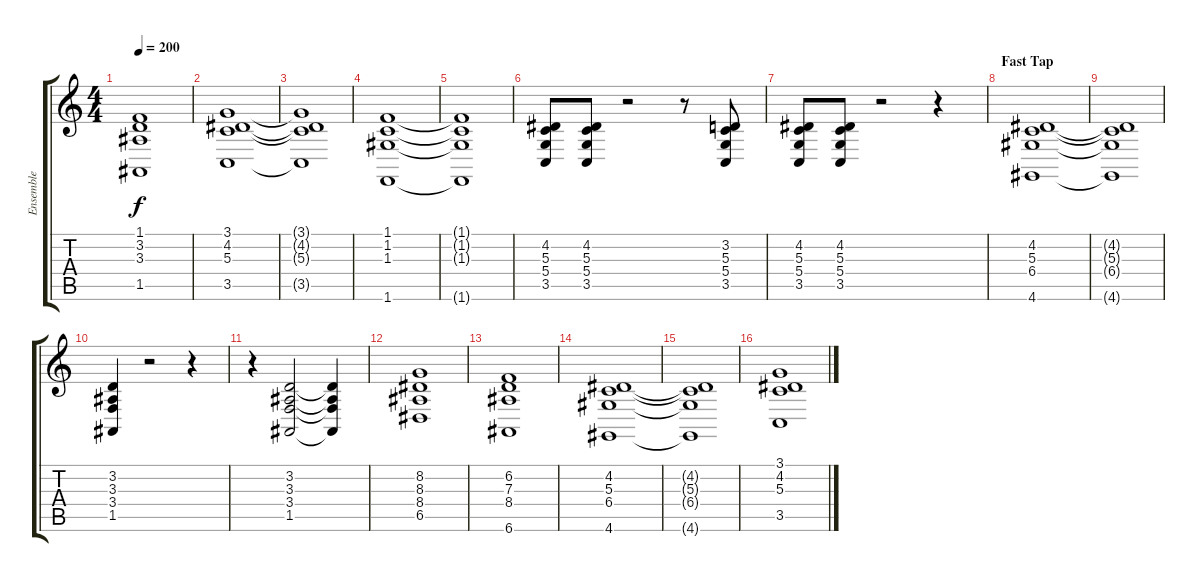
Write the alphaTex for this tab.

\track ("Ensemble" "Ensemble") {instrument stringensemble1}
\staff {score tabs}
\tuning (E4 B3 G3 D3 A2 E2) {hide}
\ts (4 4)
\tempo 200
\clef g2
\ks c
(1.1{t} 3.2{t} 3.3{t} 1.5{t}).1{dy f} |
(3.1 4.2 5.3 3.5).1 |
(3.1{t} 4.2{t} 5.3{t} 3.5{t}).1 |
(1.1 1.2 1.3 1.6).1 |
(1.1{t} 1.2{t} 1.3{t} 1.6{t}).1 |
(4.2 5.3 5.4 3.5).8 (4.2 5.3 5.4 3.5).8 r.2 r.8 (3.2 5.3 5.4 3.5).8 |
(4.2 5.3 5.4 3.5).8 (4.2 5.3 5.4 3.5).8 r.2 r.4 |
\section ("" "Fast Tap")
(4.2 5.3 6.4 4.6).1 |
(4.2{t} 5.3{t} 6.4{t} 4.6{t}).1 |
(3.2 3.3 3.4 1.5).4 r.2 r.4 |
r.4 (3.2 3.3 3.4 1.5).2 (3.2{t} 3.3{t} 3.4{t} 1.5{t}).4 |
\section ("" "")
(8.2 8.3 8.4 6.5).1 |
(6.2 7.3 8.4 6.6).1 |
(4.2 5.3 6.4 4.6).1 |
(4.2{t} 5.3{t} 6.4{t} 4.6{t}).1 |
(3.1 4.2 5.3 3.5).1
